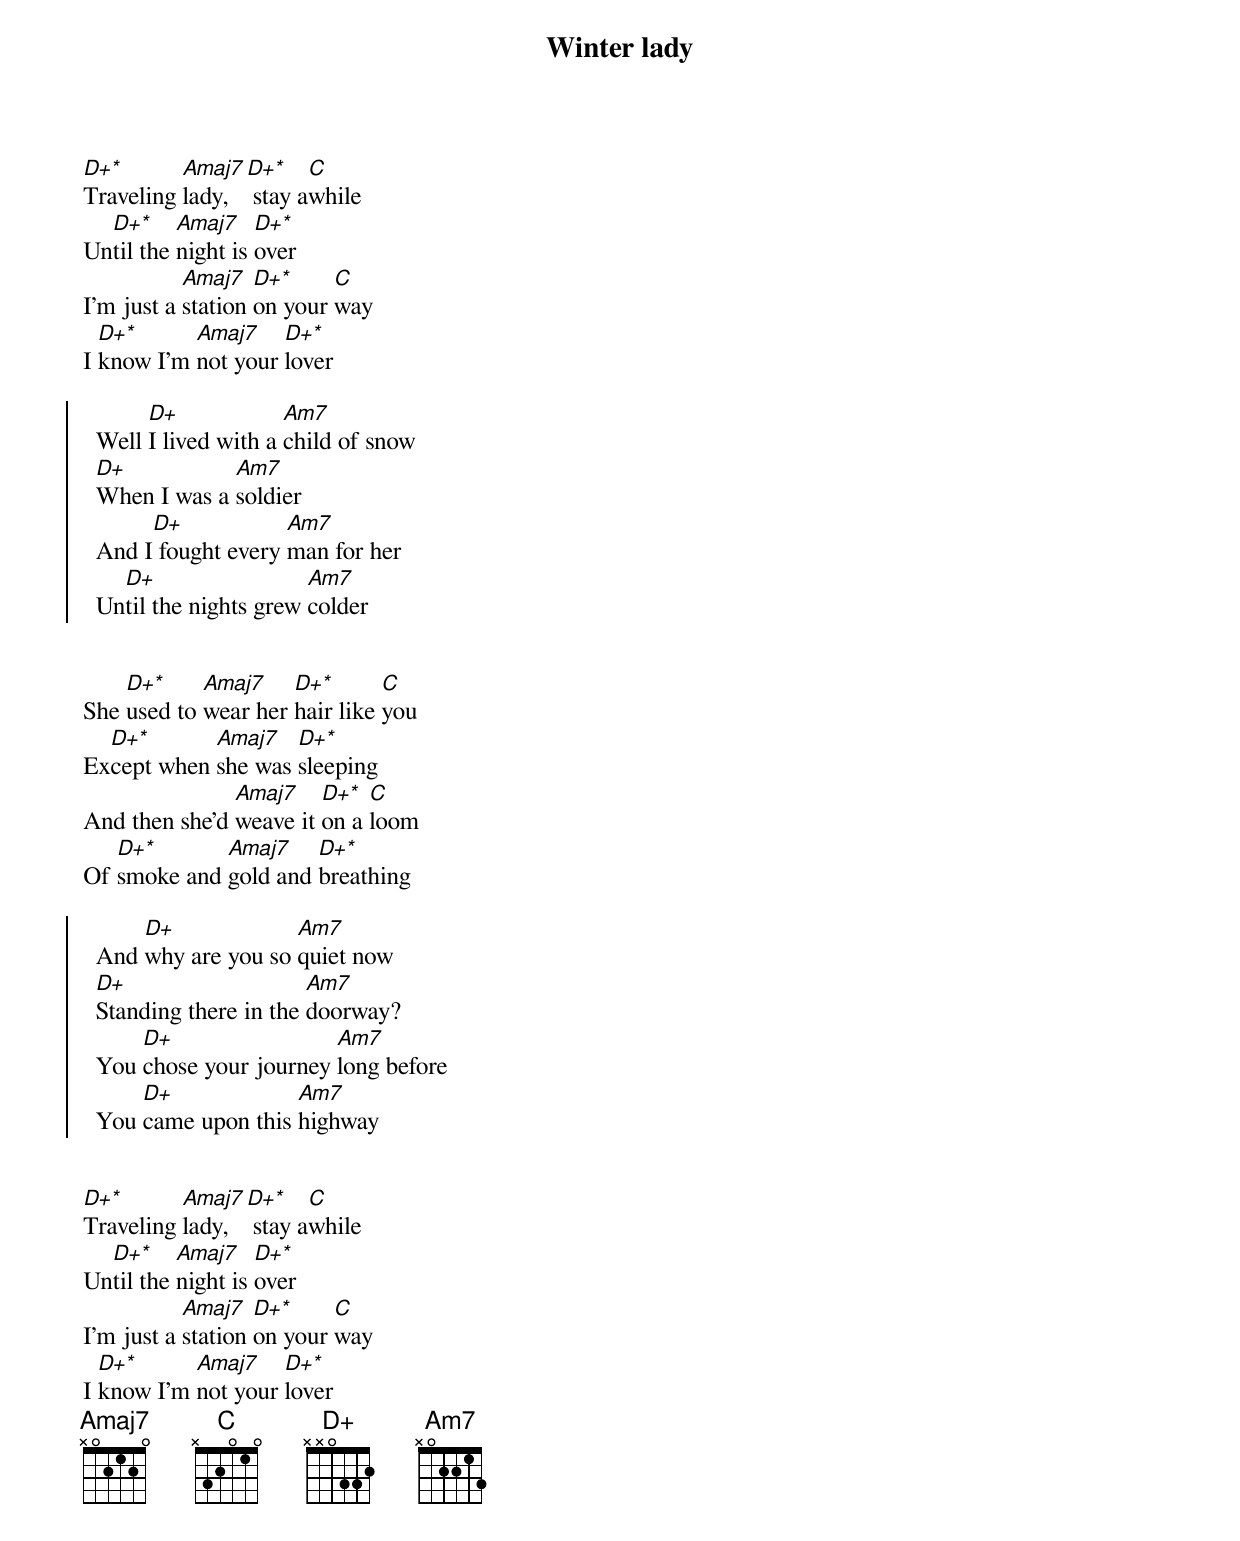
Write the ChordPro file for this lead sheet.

{title: Winter lady}
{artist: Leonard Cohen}
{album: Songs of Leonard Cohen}
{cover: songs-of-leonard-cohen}
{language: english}
{columns: 2}
{define: Amaj7 base-fret 5 frets X 0 2 2 1 X special}
{define: D+* base-fret 3 frets X 3 2 0 1 X special}
{define: C frets X 3 2 0 1 X special}
{define: D+ base-fret 3 frets X 0 2 0 1 X special}
{define: Am7 frets X 0 2 0 1 X special}


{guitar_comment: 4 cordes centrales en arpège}

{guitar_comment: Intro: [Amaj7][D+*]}


[D+*]Traveling [Amaj7]lady, [D+*] stay a[C]while
Un[D+*]til the [Amaj7]night is [D+*]over
I'm just a [Amaj7]station [D+*]on your [C]way
I [D+*]know I'm [Amaj7]not your [D+*]lover

{start_of_chorus}
  Well [D+]I lived with a [Am7]child of snow
  [D+]When I was a [Am7]soldier
  And I[D+] fought every [Am7]man for her
  Un[D+]til the nights grew [Am7]colder
{end_of_chorus}


She [D+*]used to [Amaj7]wear her [D+*]hair like [C]you
Ex[D+*]cept when [Amaj7]she was [D+*]sleeping
And then she'd [Amaj7]weave it [D+*]on a [C]loom
Of [D+*]smoke and [Amaj7]gold and [D+*]breathing

{start_of_chorus}
  And [D+]why are you so [Am7]quiet now
  [D+]Standing there in the [Am7]doorway?
  You [D+]chose your journey [Am7]long before
  You [D+]came upon this [Am7]highway
{end_of_chorus}


[D+*]Traveling [Amaj7]lady, [D+*] stay a[C]while
Un[D+*]til the [Amaj7]night is [D+*]over
I'm just a [Amaj7]station [D+*]on your [C]way
I [D+*]know I'm [Amaj7]not your [D+*]lover
